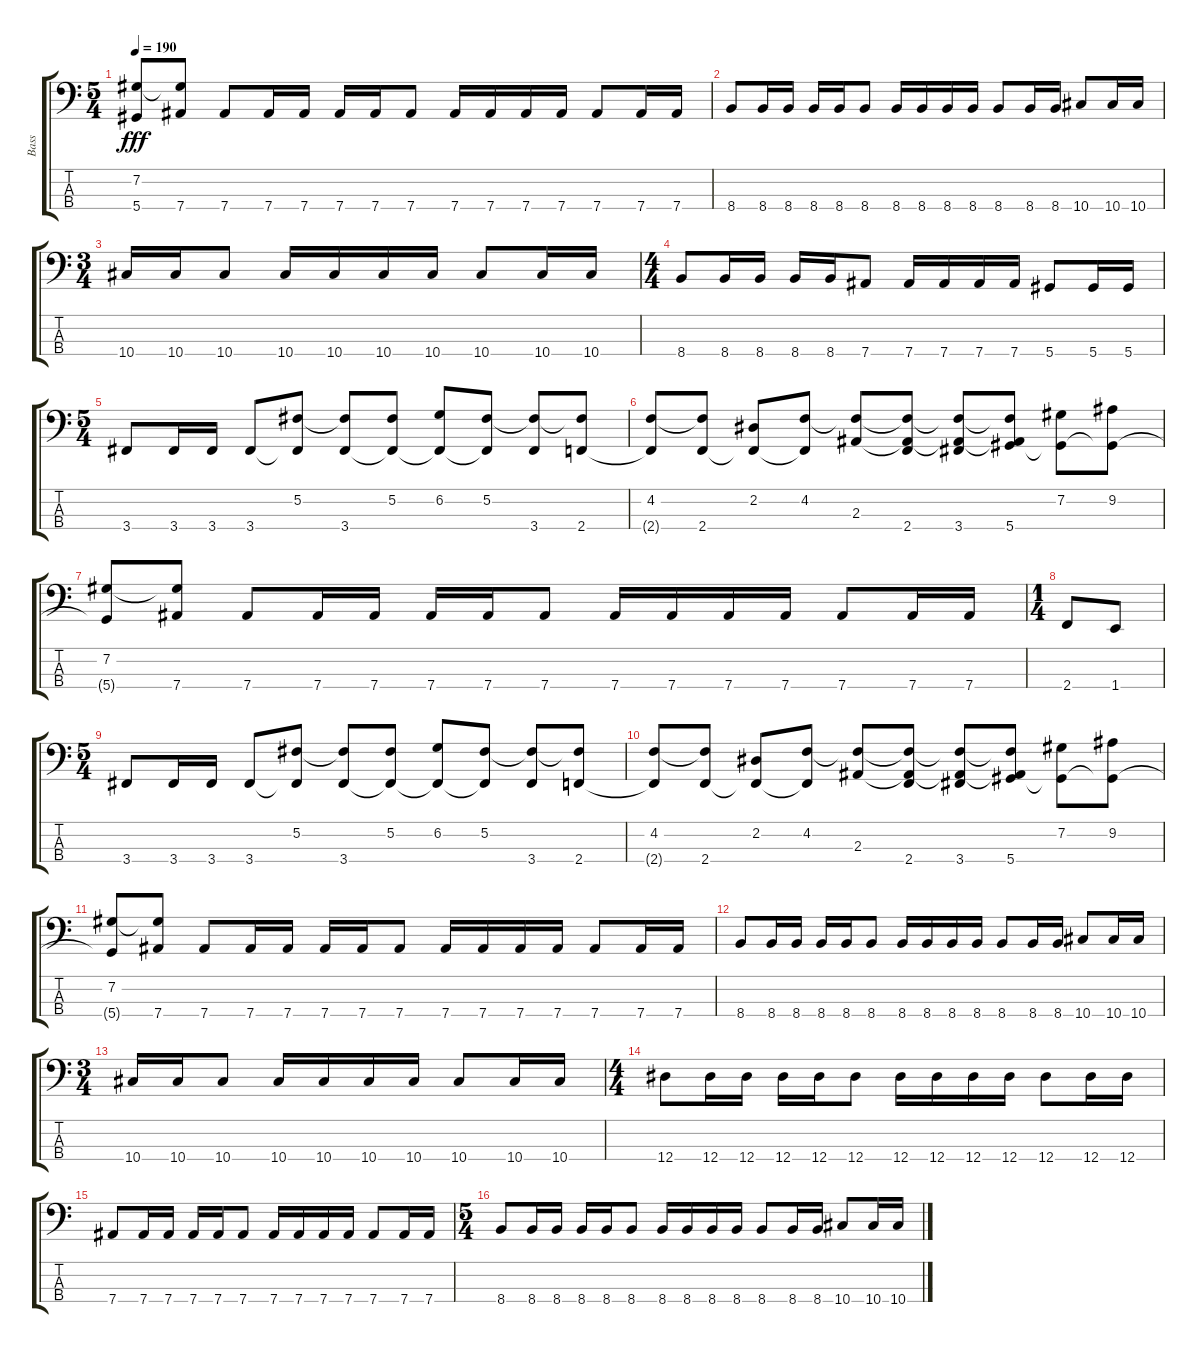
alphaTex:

\track ("Bass" "Bass") {instrument electricbasspick}
\staff {score tabs}
\tuning (Gb2 Db2 Ab1 Eb1) {hide}
\ts (5 4)
\tempo 190
\clef f4
\ks c
(7.2 5.4{t}).8{dy fff} (7.2{t} 7.4).8 7.4.8 7.4.16 7.4.16 7.4.16 7.4.16 7.4.8 7.4.16 7.4.16 7.4.16 7.4.16 7.4.8 7.4.16 7.4.16 |
8.4.8 8.4.16 8.4.16 8.4.16 8.4.16 8.4.8 8.4.16 8.4.16 8.4.16 8.4.16 8.4.8 8.4.16 8.4.16 10.4.8 10.4.16 10.4.16 |
\ts (3 4)
10.4.16 10.4.16 10.4.8 10.4.16 10.4.16 10.4.16 10.4.16 10.4.8 10.4.16 10.4.16 |
\ts (4 4)
8.4.8 8.4.16 8.4.16 8.4.16 8.4.16 7.4.8 7.4.16 7.4.16 7.4.16 7.4.16 5.4.8 5.4.16 5.4.16 |
\ts (5 4)
3.4.8 3.4.16 3.4.16 3.4.8 (5.2 3.4{t}).8 (5.2{t} 3.4).8 (5.2 3.4{t}).8 (6.2 3.4{t}).8 (5.2 3.4{t}).8 (5.2{t} 3.4).8 (5.2{t} 2.4).8 |
(4.2 2.4{t}).8 (4.2{t} 2.4).8 (2.2 2.4{t}).8 (4.2 2.4{t}).8 (4.2{t} 2.3).8 (4.2{t} 2.3{t} 2.4).8 (4.2{t} 2.3{t} 3.4).8 (4.2{t} 2.3{t} 5.4).8 (7.2 5.4{t}).8 (9.2 5.4{t}).8 |
(7.2 5.4{t}).8 (7.2{t} 7.4).8 7.4.8 7.4.16 7.4.16 7.4.16 7.4.16 7.4.8 7.4.16 7.4.16 7.4.16 7.4.16 7.4.8 7.4.16 7.4.16 |
\ts (1 4)
2.4.8 1.4.8 |
\ts (5 4)
3.4.8 3.4.16 3.4.16 3.4.8 (5.2 3.4{t}).8 (5.2{t} 3.4).8 (5.2 3.4{t}).8 (6.2 3.4{t}).8 (5.2 3.4{t}).8 (5.2{t} 3.4).8 (5.2{t} 2.4).8 |
(4.2 2.4{t}).8 (4.2{t} 2.4).8 (2.2 2.4{t}).8 (4.2 2.4{t}).8 (4.2{t} 2.3).8 (4.2{t} 2.3{t} 2.4).8 (4.2{t} 2.3{t} 3.4).8 (4.2{t} 2.3{t} 5.4).8 (7.2 5.4{t}).8 (9.2 5.4{t}).8 |
(7.2 5.4{t}).8 (7.2{t} 7.4).8 7.4.8 7.4.16 7.4.16 7.4.16 7.4.16 7.4.8 7.4.16 7.4.16 7.4.16 7.4.16 7.4.8 7.4.16 7.4.16 |
8.4.8 8.4.16 8.4.16 8.4.16 8.4.16 8.4.8 8.4.16 8.4.16 8.4.16 8.4.16 8.4.8 8.4.16 8.4.16 10.4.8 10.4.16 10.4.16 |
\ts (3 4)
10.4.16 10.4.16 10.4.8 10.4.16 10.4.16 10.4.16 10.4.16 10.4.8 10.4.16 10.4.16 |
\ts (4 4)
12.4.8 12.4.16 12.4.16 12.4.16 12.4.16 12.4.8 12.4.16 12.4.16 12.4.16 12.4.16 12.4.8 12.4.16 12.4.16 |
7.4.8 7.4.16 7.4.16 7.4.16 7.4.16 7.4.8 7.4.16 7.4.16 7.4.16 7.4.16 7.4.8 7.4.16 7.4.16 |
\ts (5 4)
8.4.8 8.4.16 8.4.16 8.4.16 8.4.16 8.4.8 8.4.16 8.4.16 8.4.16 8.4.16 8.4.8 8.4.16 8.4.16 10.4.8 10.4.16 10.4.16
